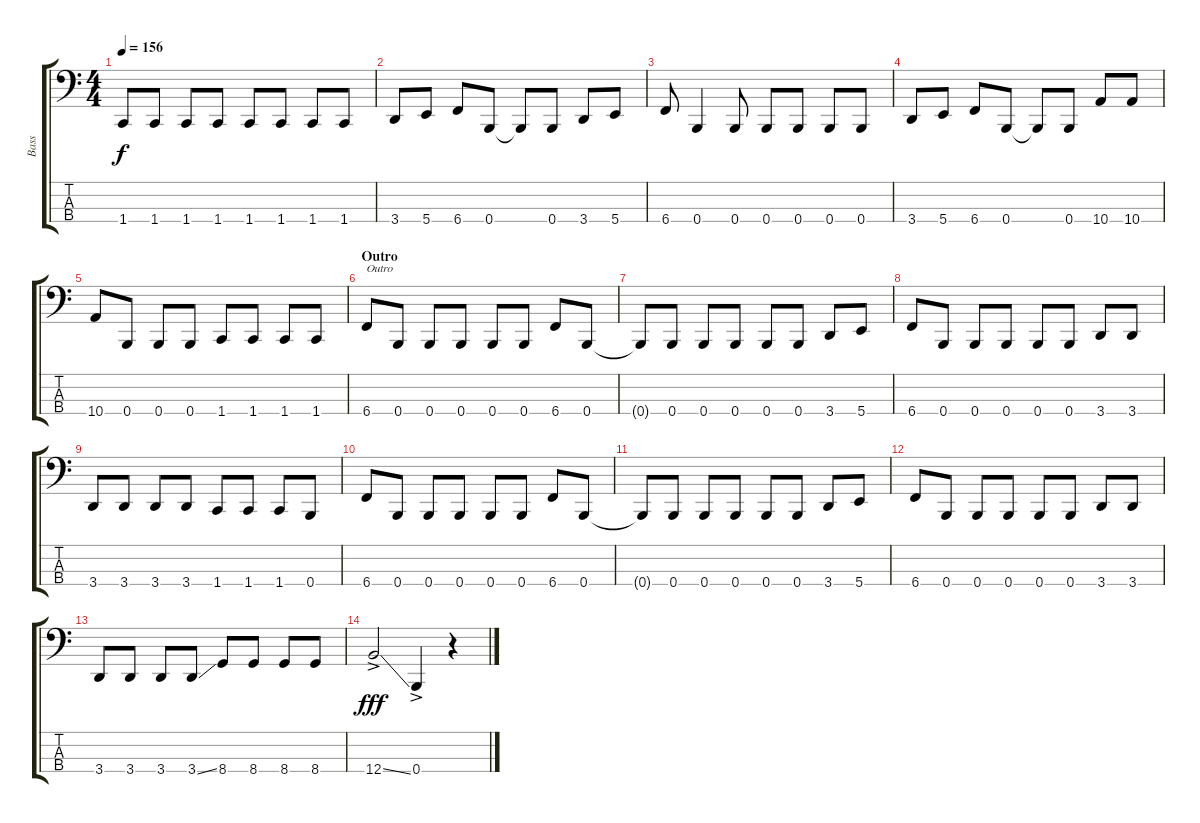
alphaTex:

\track ("Bass" "Bass") {instrument electricbasspick}
\staff {score tabs}
\tuning (E2 B1 Gb1 B0) {hide}
\ts (4 4)
\tempo 156
\clef f4
\ks c
1.4.8{dy f} 1.4.8 1.4.8 1.4.8 1.4.8 1.4.8 1.4.8 1.4.8 |
3.4.8 5.4.8 6.4.8 0.4.8 0.4{t}.8 0.4.8 3.4.8 5.4.8 |
6.4.8 0.4.4 0.4.8 0.4.8 0.4.8 0.4.8 0.4.8 |
3.4.8 5.4.8 6.4.8 0.4.8 0.4{t}.8 0.4.8 10.4.8 10.4.8 |
10.4.8 0.4.8 0.4.8 0.4.8 1.4.8 1.4.8 1.4.8 1.4.8 |
\section ("" "Outro")
6.4.8{txt "Outro"} 0.4.8 0.4.8 0.4.8 0.4.8 0.4.8 6.4.8 0.4.8 |
0.4{t}.8 0.4.8 0.4.8 0.4.8 0.4.8 0.4.8 3.4.8 5.4.8 |
6.4.8 0.4.8 0.4.8 0.4.8 0.4.8 0.4.8 3.4.8 3.4.8 |
3.4.8 3.4.8 3.4.8 3.4.8 1.4.8 1.4.8 1.4.8 0.4.8 |
6.4.8 0.4.8 0.4.8 0.4.8 0.4.8 0.4.8 6.4.8 0.4.8 |
0.4{t}.8 0.4.8 0.4.8 0.4.8 0.4.8 0.4.8 3.4.8 5.4.8 |
6.4.8 0.4.8 0.4.8 0.4.8 0.4.8 0.4.8 3.4.8 3.4.8 |
3.4.8 3.4.8 3.4.8 3.4{ss}.8 8.4.8 8.4.8 8.4.8 8.4.8 |
12.4{ss ac}.2{dy fff} 0.4{ac}.4 r.4
